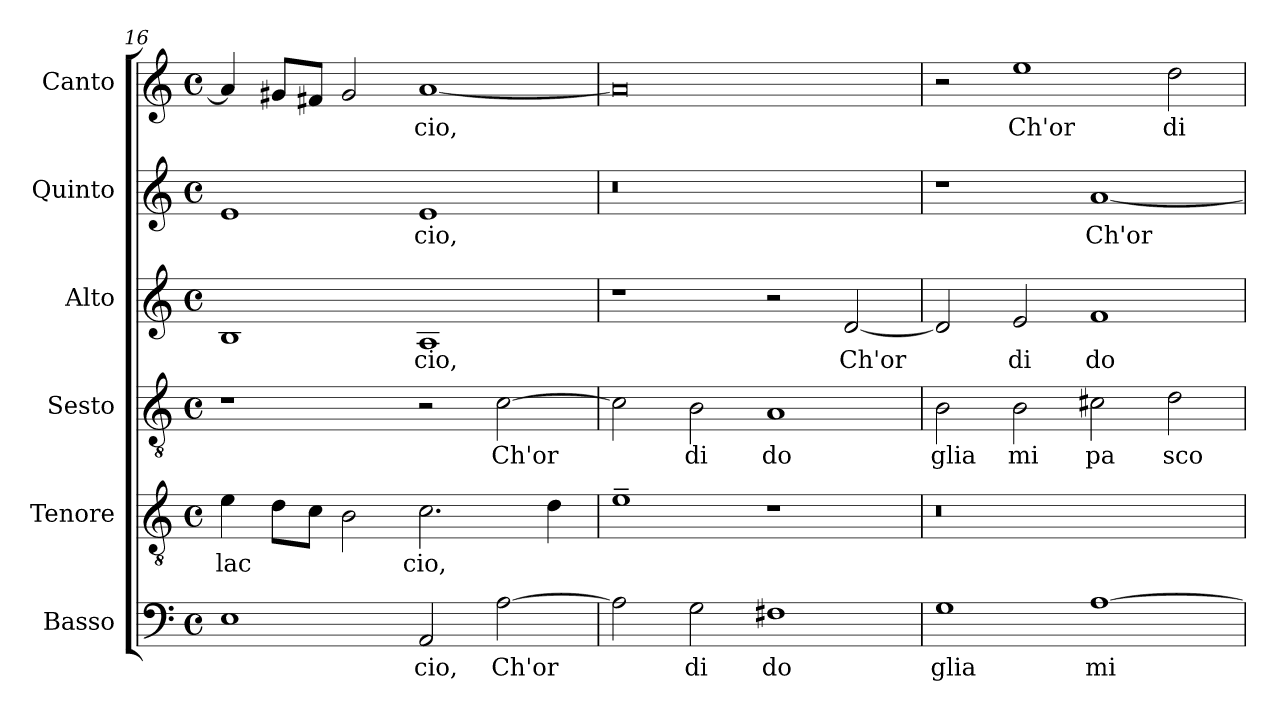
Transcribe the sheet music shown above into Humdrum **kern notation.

**kern	**text	**kern	**text	**kern	**text	**kern	**text	**kern	**text	**kern	**text
*part6	*part6	*part5	*part5	*part4	*part4	*part3	*part3	*part2	*part2	*part1	*part1
*staff6	*staff6	*staff5	*staff5	*staff4	*staff4	*staff3	*staff3	*staff2	*staff2	*staff1	*staff1
*I"Basso	*	*I"Tenore	*	*I"Sesto	*	*I"Alto	*	*I"Quinto	*	*I"Canto	*
*clefF4	*	*clefGv2	*	*clefGv2	*	*clefG2	*	*clefG2	*	*clefG2	*
*M4/4	*	*M4/4	*	*M4/4	*	*M4/4	*	*M4/4	*	*M4/4	*
*met(c)	*	*met(c)	*	*met(c)	*	*met(c)	*	*met(c)	*	*met(c)	*
=16	=16	=16	=16	=16	=16	=16	=16	=16	=16	=16	=16
!	!	!	!LO:LY:b	!	!	!	!	!	!	!	!
1E	.	4e\	lac	1r	.	1B	.	1e	.	4a/]	.
.	.	8d\L	.	.	.	.	.	.	.	8g#X/L	.
.	.	8c\J	.	.	.	.	.	.	.	8f#X/J	.
.	.	2B\	.	.	.	.	.	.	.	2g#/	.
!	!LO:LY:b:cj	!	!LO:LY:b	!	!	!	!LO:LY:b:cj	!	!LO:LY:b:cj	!	!LO:LY:b:cj
2AA/	cio,	2.c\	cio,	2r	.	1A	cio,	1e	cio,	[>1a	cio,
!	!LO:LY:b	!	!	!	!LO:LY:b	!	!	!	!	!	!
[>2A\	Ch'or	.	.	[<2c\	Ch'or	.	.	.	.	.	.
.	.	4d\	.	.	.	.	.	.	.	.	.
!!LO:LB:g=z
=17	=17	=17	=17	=17	=17	=17	=17	=17	=17	=17	=17
2A\]	.	1e~>	.	2c\]	.	1r	.	0r	.	0a]	.
!	!LO:LY:b:cj	!	!	!	!LO:LY:b:cj	!	!	!	!	!	!
2G\	di	.	.	2B\	di	.	.	.	.	.	.
!	!LO:LY:b:cj	!	!	!	!LO:LY:b:cj	!	!	!	!	!	!
1F#X	do	1r	.	1A	do	2r	.	.	.	.	.
!	!	!	!	!	!	!	!LO:LY:b	!	!	!	!
.	.	.	.	.	.	[<2d/	Ch'or	.	.	.	.
=18	=18	=18	=18	=18	=18	=18	=18	=18	=18	=18	=18
!	!LO:LY:b:cj	!	!	!	!LO:LY:b:cj	!	!	!	!	!	!
1G	glia	0r	.	2B\	glia	2d/]	.	1r	.	2r	.
!	!	!	!	!	!LO:LY:b:cj	!	!LO:LY:b:cj	!	!	!	!LO:LY:b:cj
.	.	.	.	2B\	mi	2e/	di	.	.	1ee	Ch'or
!	!LO:LY:b:cj	!	!	!	!LO:LY:b:cj	!	!LO:LY:b:cj	!	!LO:LY:b	!	!
[>1A	mi	.	.	2c#X\	pa	1f	do-	[<1a	Ch'or	.	.
!	!	!	!	!	!LO:LY:b:cj	!	!	!	!	!	!LO:LY:b:cj
.	.	.	.	2d\	sco	.	.	.	.	2dd\	di
=	=	=	=	=	=	=	=	=	=	=	=
*-	*-	*-	*-	*-	*-	*-	*-	*-	*-	*-	*-
